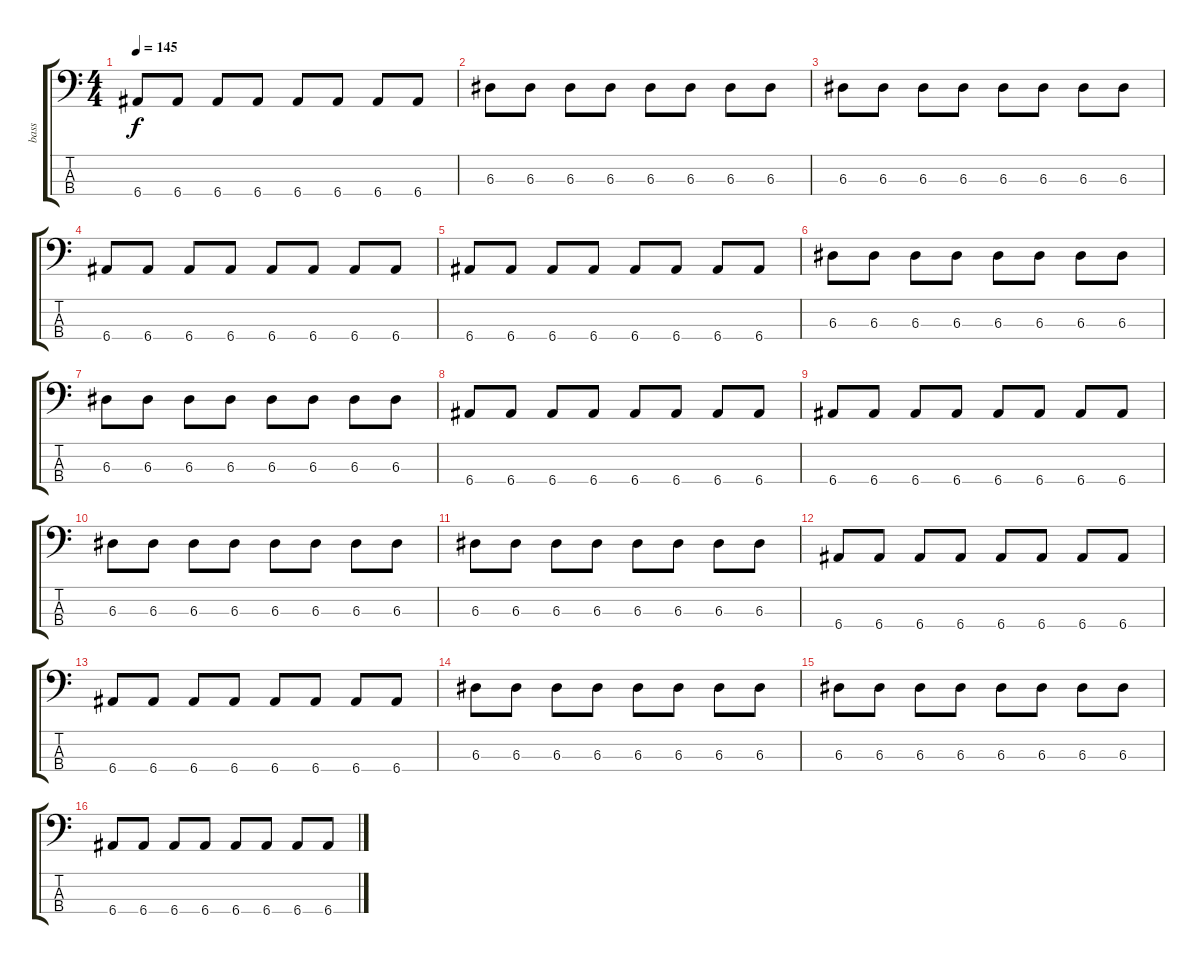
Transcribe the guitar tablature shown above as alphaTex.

\track ("bass" "bass") {instrument electricbasspick}
\staff {score tabs}
\tuning (G2 D2 A1 E1) {hide}
\ts (4 4)
\tempo 145
\clef f4
\ks c
6.4.8{dy f} 6.4.8 6.4.8 6.4.8 6.4.8 6.4.8 6.4.8 6.4.8 |
6.3.8 6.3.8 6.3.8 6.3.8 6.3.8 6.3.8 6.3.8 6.3.8 |
6.3.8 6.3.8 6.3.8 6.3.8 6.3.8 6.3.8 6.3.8 6.3.8 |
6.4.8 6.4.8 6.4.8 6.4.8 6.4.8 6.4.8 6.4.8 6.4.8 |
6.4.8 6.4.8 6.4.8 6.4.8 6.4.8 6.4.8 6.4.8 6.4.8 |
6.3.8 6.3.8 6.3.8 6.3.8 6.3.8 6.3.8 6.3.8 6.3.8 |
6.3.8 6.3.8 6.3.8 6.3.8 6.3.8 6.3.8 6.3.8 6.3.8 |
6.4.8 6.4.8 6.4.8 6.4.8 6.4.8 6.4.8 6.4.8 6.4.8 |
6.4.8 6.4.8 6.4.8 6.4.8 6.4.8 6.4.8 6.4.8 6.4.8 |
6.3.8 6.3.8 6.3.8 6.3.8 6.3.8 6.3.8 6.3.8 6.3.8 |
6.3.8 6.3.8 6.3.8 6.3.8 6.3.8 6.3.8 6.3.8 6.3.8 |
6.4.8 6.4.8 6.4.8 6.4.8 6.4.8 6.4.8 6.4.8 6.4.8 |
6.4.8 6.4.8 6.4.8 6.4.8 6.4.8 6.4.8 6.4.8 6.4.8 |
6.3.8 6.3.8 6.3.8 6.3.8 6.3.8 6.3.8 6.3.8 6.3.8 |
6.3.8 6.3.8 6.3.8 6.3.8 6.3.8 6.3.8 6.3.8 6.3.8 |
6.4.8 6.4.8 6.4.8 6.4.8 6.4.8 6.4.8 6.4.8 6.4.8
